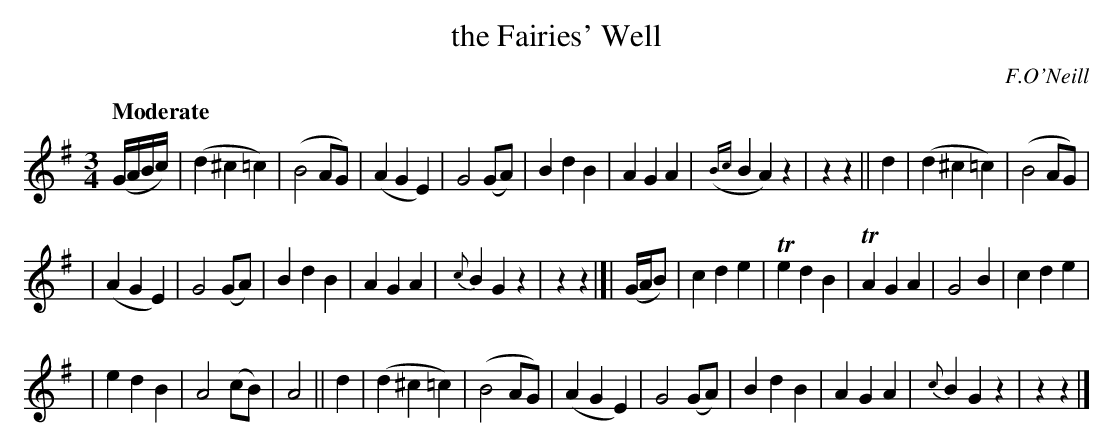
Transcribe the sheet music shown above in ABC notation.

X:1
T: the Fairies' Well
O: F.O'Neill
Q: "Moderate"
M: 3/4
L: 1/8
K: G
(G/A/B/c/) | (d2 ^c2 =c2) | (B4 AG) | (A2 G2 E2) | G4 (GA) | B2 d2 B2 | A2 G2 A2 | ({Bc}B2 A2) z2 | z2 z2 || d2 | (d2 ^c2 =c2) | (B4 AG) |
| (A2 G2 E2) | G4 (GA) | B2 d2 B2 | A2 G2 A2 | {c}B2 G2 z2 | z2 z2 |[| (G/A/B) | c2 d2 e2 | Te2 d2 B2 | TA2 G2 A2 | G4 B2 | c2 d2 e2 |
| e2 d2 B2 | A4 (cB) | A4 || d2 | (d2 ^c2 =c2) | (B4 AG) | (A2 G2 E2) | G4 (GA) | B2 d2 B2 | A2 G2 A2 | {c}B2 G2 z2 | z2 z2 |]
